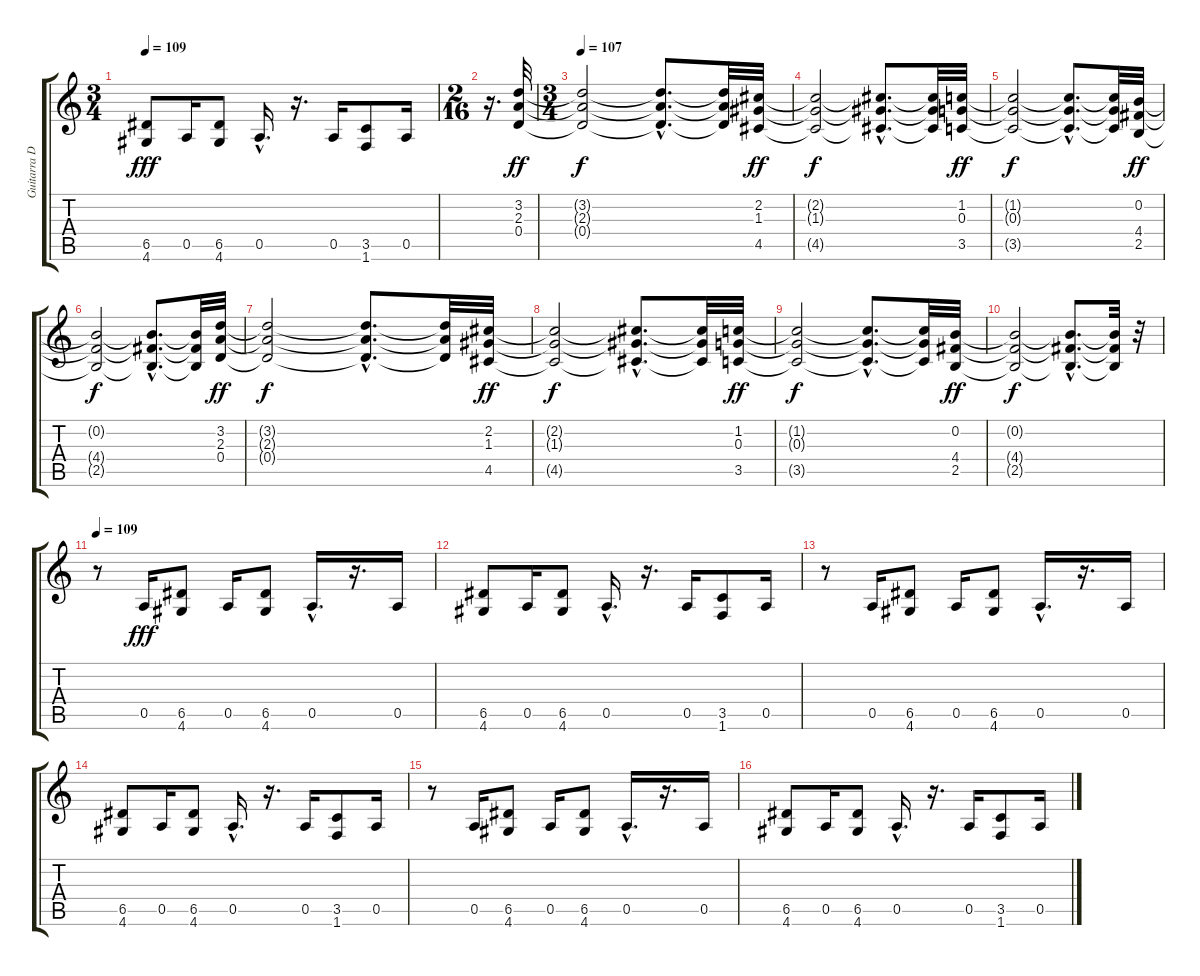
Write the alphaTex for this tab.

\track ("Guitarra Dist. 1" "Guitarra D") {instrument distortionguitar}
\staff {score tabs}
\tuning (E4 B3 G3 D3 A2 E2) {hide}
\ts (3 4)
\tempo 109
\clef g2
\ks c
(6.5 4.6).8{dy fff} 0.5.16 (6.5 4.6).8 0.5{hac}.16{d} r.16{d} 0.5.16 (3.5 1.6).8 0.5.16 |
\ts (2 16)
r.16{d} (3.2 2.3 0.4).32{dy ff balance 8} |
\ts (3 4)
\tempo 107
(3.2{t} 2.3{t} 0.4{t}).2{dy f} (3.2{hac t} 2.3{hac t} 0.4{hac t}).8{d} (3.2{t} 2.3{t} 0.4{t}).32 (2.2 1.3 4.5).32{dy ff} |
(2.2{t} 1.3{t} 4.5{t}).2{dy f} (2.2{hac t} 1.3{hac t} 4.5{hac t}).8{d} (2.2{t} 1.3{t} 4.5{t}).32 (1.2 0.3 3.5).32{dy ff} |
(1.2{t} 0.3{t} 3.5{t}).2{dy f} (1.2{hac t} 0.3{hac t} 3.5{hac t}).8{d} (1.2{t} 0.3{t} 3.5{t}).32 (0.2 4.4 2.5).32{dy ff} |
(0.2{t} 4.4{t} 2.5{t}).2{dy f} (0.2{hac t} 4.4{hac t} 2.5{hac t}).8{d} (0.2{t} 4.4{t} 2.5{t}).32 (3.2 2.3 0.4).32{dy ff balance 8} |
(3.2{t} 2.3{t} 0.4{t}).2{dy f} (3.2{hac t} 2.3{hac t} 0.4{hac t}).8{d} (3.2{t} 2.3{t} 0.4{t}).32 (2.2 1.3 4.5).32{dy ff} |
(2.2{t} 1.3{t} 4.5{t}).2{dy f} (2.2{hac t} 1.3{hac t} 4.5{hac t}).8{d} (2.2{t} 1.3{t} 4.5{t}).32 (1.2 0.3 3.5).32{dy ff} |
(1.2{t} 0.3{t} 3.5{t}).2{dy f} (1.2{hac t} 0.3{hac t} 3.5{hac t}).8{d} (1.2{t} 0.3{t} 3.5{t}).32 (0.2 4.4 2.5).32{dy ff} |
(0.2{t} 4.4{t} 2.5{t}).2{dy f} (0.2{hac t} 4.4{hac t} 2.5{hac t}).8{d} (0.2{t} 4.4{t} 2.5{t}).32 r.32 |
\tempo 109
r.8 0.5.16{dy fff balance 0} (6.5 4.6).8 0.5.16 (6.5 4.6).8 0.5{hac}.16{d} r.16{d} 0.5.16 |
(6.5 4.6).8 0.5.16 (6.5 4.6).8 0.5{hac}.16{d} r.16{d} 0.5.16 (3.5 1.6).8 0.5.16 |
r.8 0.5.16 (6.5 4.6).8 0.5.16 (6.5 4.6).8 0.5{hac}.16{d} r.16{d} 0.5.16 |
(6.5 4.6).8 0.5.16 (6.5 4.6).8 0.5{hac}.16{d} r.16{d} 0.5.16 (3.5 1.6).8 0.5.16 |
r.8 0.5.16 (6.5 4.6).8 0.5.16 (6.5 4.6).8 0.5{hac}.16{d} r.16{d} 0.5.16 |
(6.5 4.6).8 0.5.16 (6.5 4.6).8 0.5{hac}.16{d} r.16{d} 0.5.16 (3.5 1.6).8 0.5.16
